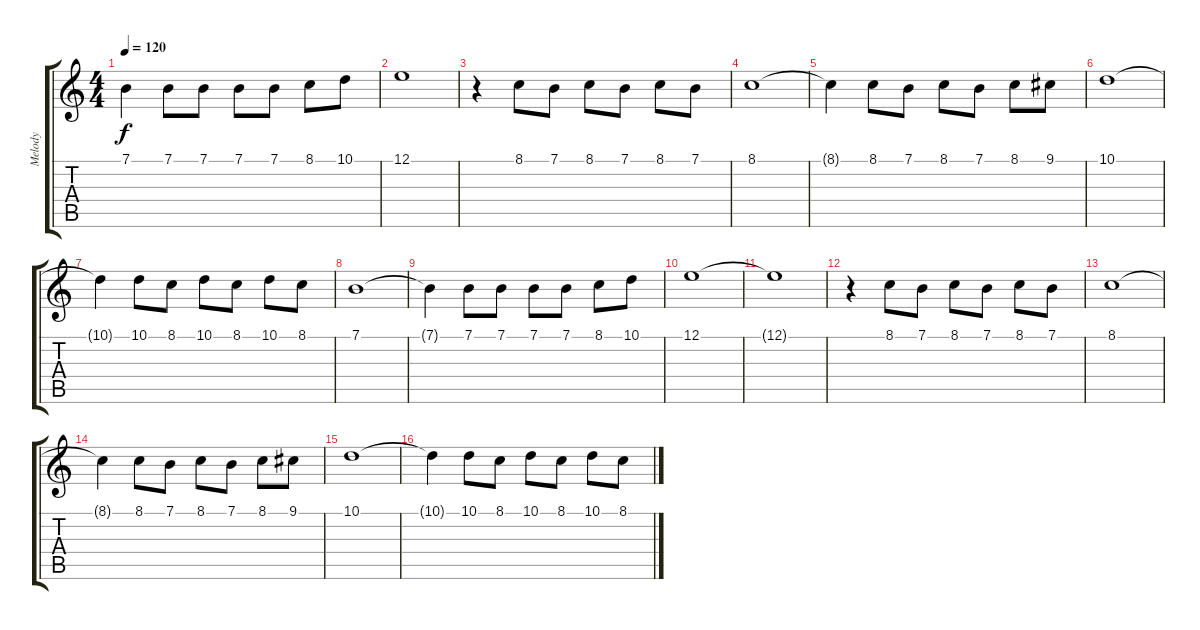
\track ("Melody" "Melody") {instrument lead2sawtooth}
\staff {score tabs}
\tuning (E4 B3 G3 D3 A2 E2) {hide}
\ts (4 4)
\tempo 120
\clef g2
\ks c
7.1{t}.4{dy f} 7.1.8 7.1.8 7.1.8 7.1.8 8.1.8 10.1.8 |
12.1.1 |
r.4 8.1.8 7.1.8 8.1.8 7.1.8 8.1.8 7.1.8 |
8.1.1 |
8.1{t}.4 8.1.8 7.1.8 8.1.8 7.1.8 8.1.8 9.1.8 |
10.1.1 |
10.1{t}.4 10.1.8 8.1.8 10.1.8 8.1.8 10.1.8 8.1.8 |
7.1.1 |
7.1{t}.4 7.1.8 7.1.8 7.1.8 7.1.8 8.1.8 10.1.8 |
12.1.1 |
12.1{t}.1 |
r.4{volume 8} 8.1.8 7.1.8 8.1.8 7.1.8 8.1.8 7.1.8 |
8.1.1 |
8.1{t}.4 8.1.8 7.1.8 8.1.8 7.1.8 8.1.8 9.1.8 |
10.1.1 |
10.1{t}.4 10.1.8 8.1.8 10.1.8 8.1.8 10.1.8 8.1.8
